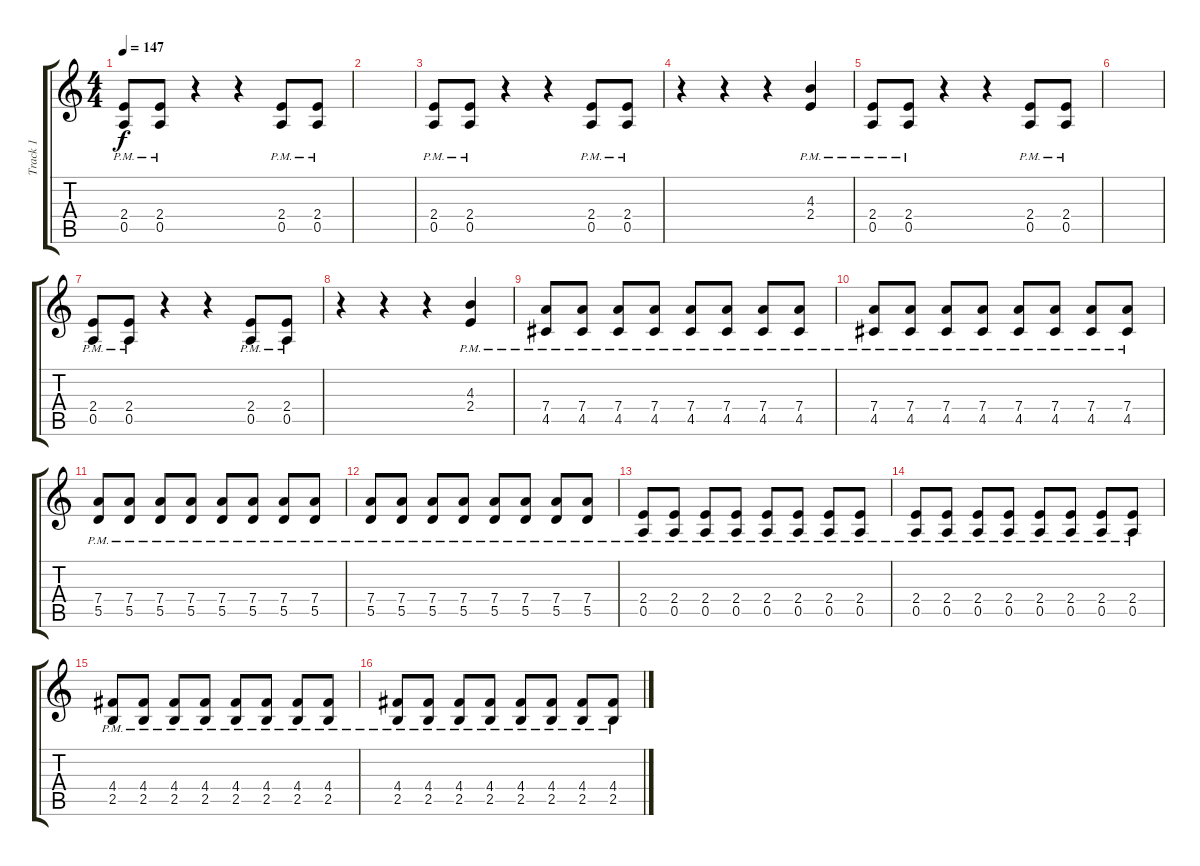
\track ("Track 1" "Track 1") {instrument overdrivenguitar}
\staff {score tabs}
\tuning (E4 B3 G3 D3 A2 E2) {hide}
\ts (4 4)
\tempo 147
\clef g2
\ks c
(2.4{pm} 0.5{pm}).8{dy f} (2.4{pm} 0.5{pm}).8 r.4 r.4 (2.4{pm} 0.5{pm}).8 (2.4{pm} 0.5{pm}).8 |
|
(2.4{pm} 0.5{pm}).8 (2.4{pm} 0.5{pm}).8 r.4 r.4 (2.4{pm} 0.5{pm}).8 (2.4{pm} 0.5{pm}).8 |
r.4 r.4 r.4 (4.3{pm} 2.4{pm}).4 |
(2.4{pm} 0.5{pm}).8 (2.4{pm} 0.5{pm}).8 r.4 r.4 (2.4{pm} 0.5{pm}).8 (2.4{pm} 0.5{pm}).8 |
|
(2.4{pm} 0.5{pm}).8 (2.4{pm} 0.5{pm}).8 r.4 r.4 (2.4{pm} 0.5{pm}).8 (2.4{pm} 0.5{pm}).8 |
r.4 r.4 r.4 (4.3{pm} 2.4{pm}).4 |
(7.4{pm} 4.5{pm}).8 (7.4{pm} 4.5{pm}).8 (7.4{pm} 4.5{pm}).8 (7.4{pm} 4.5{pm}).8 (7.4{pm} 4.5{pm}).8 (7.4{pm} 4.5{pm}).8 (7.4{pm} 4.5{pm}).8 (7.4{pm} 4.5{pm}).8 |
(7.4{pm} 4.5{pm}).8 (7.4{pm} 4.5{pm}).8 (7.4{pm} 4.5{pm}).8 (7.4{pm} 4.5{pm}).8 (7.4{pm} 4.5{pm}).8 (7.4{pm} 4.5{pm}).8 (7.4{pm} 4.5{pm}).8 (7.4{pm} 4.5{pm}).8 |
(7.4{pm} 5.5{pm}).8 (7.4{pm} 5.5{pm}).8 (7.4{pm} 5.5{pm}).8 (7.4{pm} 5.5{pm}).8 (7.4{pm} 5.5{pm}).8 (7.4{pm} 5.5{pm}).8 (7.4{pm} 5.5{pm}).8 (7.4{pm} 5.5{pm}).8 |
(7.4{pm} 5.5{pm}).8 (7.4{pm} 5.5{pm}).8 (7.4{pm} 5.5{pm}).8 (7.4{pm} 5.5{pm}).8 (7.4{pm} 5.5{pm}).8 (7.4{pm} 5.5{pm}).8 (7.4{pm} 5.5{pm}).8 (7.4{pm} 5.5{pm}).8 |
(2.4{pm} 0.5{pm}).8 (2.4{pm} 0.5{pm}).8 (2.4{pm} 0.5{pm}).8 (2.4{pm} 0.5{pm}).8 (2.4{pm} 0.5{pm}).8 (2.4{pm} 0.5{pm}).8 (2.4{pm} 0.5{pm}).8 (2.4{pm} 0.5{pm}).8 |
(2.4{pm} 0.5{pm}).8 (2.4{pm} 0.5{pm}).8 (2.4{pm} 0.5{pm}).8 (2.4{pm} 0.5{pm}).8 (2.4{pm} 0.5{pm}).8 (2.4{pm} 0.5{pm}).8 (2.4{pm} 0.5{pm}).8 (2.4{pm} 0.5{pm}).8 |
(4.4{pm} 2.5{pm}).8 (4.4{pm} 2.5{pm}).8 (4.4{pm} 2.5{pm}).8 (4.4{pm} 2.5{pm}).8 (4.4{pm} 2.5{pm}).8 (4.4{pm} 2.5{pm}).8 (4.4{pm} 2.5{pm}).8 (4.4{pm} 2.5{pm}).8 |
(4.4{pm} 2.5{pm}).8 (4.4{pm} 2.5{pm}).8 (4.4{pm} 2.5{pm}).8 (4.4{pm} 2.5{pm}).8 (4.4{pm} 2.5{pm}).8 (4.4{pm} 2.5{pm}).8 (4.4{pm} 2.5{pm}).8 (4.4{pm} 2.5{pm}).8
